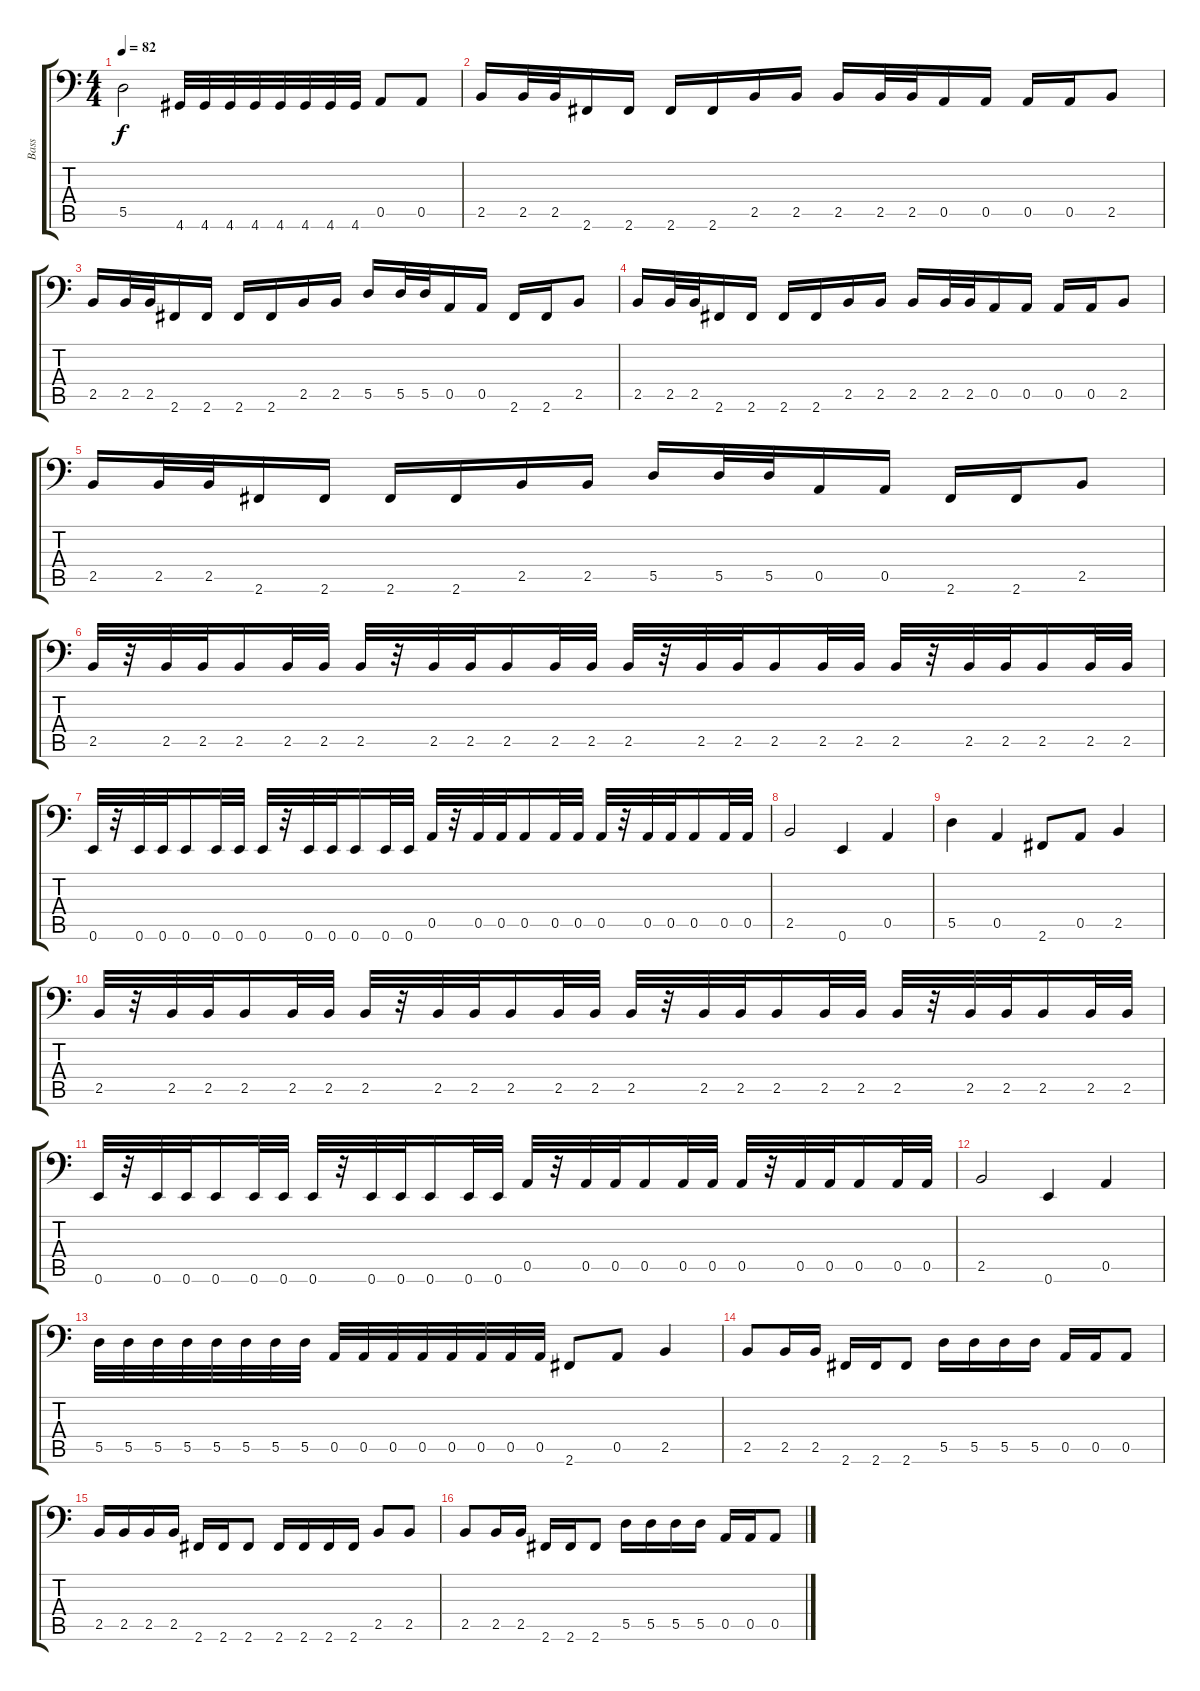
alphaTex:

\track ("Bass" "Bass") {instrument electricbasspick}
\staff {score tabs}
\tuning (E3 B2 G2 D2 A1 E1) {hide}
\ts (4 4)
\tempo 82
\clef f4
\ks c
5.5.2{dy f} 4.6.32 4.6.32 4.6.32 4.6.32 4.6.32 4.6.32 4.6.32 4.6.32 0.5.8 0.5.8 |
2.5.16 2.5.32 2.5.32 2.6.16 2.6.16 2.6.16 2.6.16 2.5.16 2.5.16 2.5.16 2.5.32 2.5.32 0.5.16 0.5.16 0.5.16 0.5.16 2.5.8 |
2.5.16 2.5.32 2.5.32 2.6.16 2.6.16 2.6.16 2.6.16 2.5.16 2.5.16 5.5.16 5.5.32 5.5.32 0.5.16 0.5.16 2.6.16 2.6.16 2.5.8 |
2.5.16 2.5.32 2.5.32 2.6.16 2.6.16 2.6.16 2.6.16 2.5.16 2.5.16 2.5.16 2.5.32 2.5.32 0.5.16 0.5.16 0.5.16 0.5.16 2.5.8 |
2.5.16 2.5.32 2.5.32 2.6.16 2.6.16 2.6.16 2.6.16 2.5.16 2.5.16 5.5.16 5.5.32 5.5.32 0.5.16 0.5.16 2.6.16 2.6.16 2.5.8 |
2.5.32 r.32 2.5.32 2.5.32 2.5.16 2.5.32 2.5.32 2.5.32 r.32 2.5.32 2.5.32 2.5.16 2.5.32 2.5.32 2.5.32 r.32 2.5.32 2.5.32 2.5.16 2.5.32 2.5.32 2.5.32 r.32 2.5.32 2.5.32 2.5.16 2.5.32 2.5.32 |
0.6.32 r.32 0.6.32 0.6.32 0.6.16 0.6.32 0.6.32 0.6.32 r.32 0.6.32 0.6.32 0.6.16 0.6.32 0.6.32 0.5.32 r.32 0.5.32 0.5.32 0.5.16 0.5.32 0.5.32 0.5.32 r.32 0.5.32 0.5.32 0.5.16 0.5.32 0.5.32 |
2.5.2 0.6.4 0.5.4 |
5.5.4 0.5.4 2.6.8 0.5.8 2.5.4 |
2.5.32 r.32 2.5.32 2.5.32 2.5.16 2.5.32 2.5.32 2.5.32 r.32 2.5.32 2.5.32 2.5.16 2.5.32 2.5.32 2.5.32 r.32 2.5.32 2.5.32 2.5.16 2.5.32 2.5.32 2.5.32 r.32 2.5.32 2.5.32 2.5.16 2.5.32 2.5.32 |
0.6.32 r.32 0.6.32 0.6.32 0.6.16 0.6.32 0.6.32 0.6.32 r.32 0.6.32 0.6.32 0.6.16 0.6.32 0.6.32 0.5.32 r.32 0.5.32 0.5.32 0.5.16 0.5.32 0.5.32 0.5.32 r.32 0.5.32 0.5.32 0.5.16 0.5.32 0.5.32 |
2.5.2 0.6.4 0.5.4 |
5.5.32 5.5.32 5.5.32 5.5.32 5.5.32 5.5.32 5.5.32 5.5.32 0.5.32 0.5.32 0.5.32 0.5.32 0.5.32 0.5.32 0.5.32 0.5.32 2.6.8 0.5.8 2.5.4 |
2.5.8 2.5.16 2.5.16 2.6.16 2.6.16 2.6.8 5.5.16 5.5.16 5.5.16 5.5.16 0.5.16 0.5.16 0.5.8 |
2.5.16 2.5.16 2.5.16 2.5.16 2.6.16 2.6.16 2.6.8 2.6.16 2.6.16 2.6.16 2.6.16 2.5.8 2.5.8 |
2.5.8 2.5.16 2.5.16 2.6.16 2.6.16 2.6.8 5.5.16 5.5.16 5.5.16 5.5.16 0.5.16 0.5.16 0.5.8
